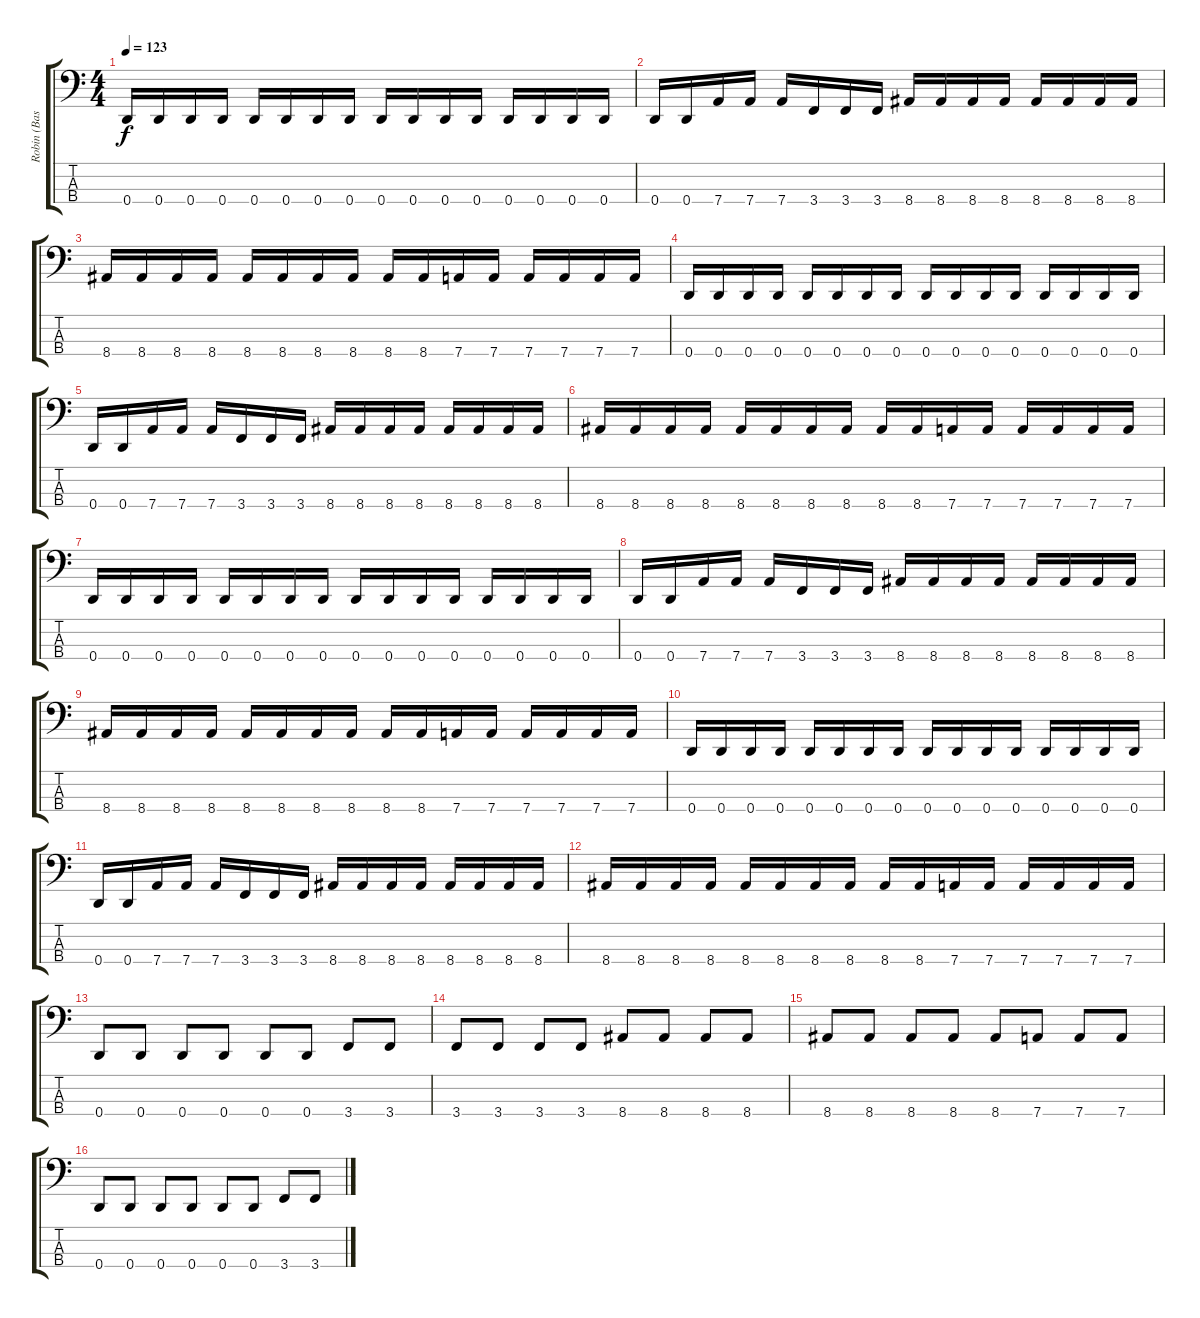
\track ("Robin (Bass)" "Robin (Bas") {instrument electricbassfinger}
\staff {score tabs}
\tuning (G2 D2 A1 D1) {hide}
\ts (4 4)
\tempo 123
\clef f4
\ks c
0.4.16{dy f instrument electricbassfinger} 0.4.16 0.4.16 0.4.16 0.4.16 0.4.16 0.4.16 0.4.16 0.4.16 0.4.16 0.4.16 0.4.16 0.4.16 0.4.16 0.4.16 0.4.16 |
0.4.16 0.4.16 7.4.16 7.4.16 7.4.16 3.4.16 3.4.16 3.4.16 8.4.16 8.4.16 8.4.16 8.4.16 8.4.16 8.4.16 8.4.16 8.4.16 |
8.4.16 8.4.16 8.4.16 8.4.16 8.4.16 8.4.16 8.4.16 8.4.16 8.4.16 8.4.16 7.4.16 7.4.16 7.4.16 7.4.16 7.4.16 7.4.16 |
0.4.16 0.4.16 0.4.16 0.4.16 0.4.16 0.4.16 0.4.16 0.4.16 0.4.16 0.4.16 0.4.16 0.4.16 0.4.16 0.4.16 0.4.16 0.4.16 |
0.4.16 0.4.16 7.4.16 7.4.16 7.4.16 3.4.16 3.4.16 3.4.16 8.4.16 8.4.16 8.4.16 8.4.16 8.4.16 8.4.16 8.4.16 8.4.16 |
8.4.16 8.4.16 8.4.16 8.4.16 8.4.16 8.4.16 8.4.16 8.4.16 8.4.16 8.4.16 7.4.16 7.4.16 7.4.16 7.4.16 7.4.16 7.4.16 |
0.4.16 0.4.16 0.4.16 0.4.16 0.4.16 0.4.16 0.4.16 0.4.16 0.4.16 0.4.16 0.4.16 0.4.16 0.4.16 0.4.16 0.4.16 0.4.16 |
0.4.16 0.4.16 7.4.16 7.4.16 7.4.16 3.4.16 3.4.16 3.4.16 8.4.16 8.4.16 8.4.16 8.4.16 8.4.16 8.4.16 8.4.16 8.4.16 |
8.4.16 8.4.16 8.4.16 8.4.16 8.4.16 8.4.16 8.4.16 8.4.16 8.4.16 8.4.16 7.4.16 7.4.16 7.4.16 7.4.16 7.4.16 7.4.16 |
0.4.16 0.4.16 0.4.16 0.4.16 0.4.16 0.4.16 0.4.16 0.4.16 0.4.16 0.4.16 0.4.16 0.4.16 0.4.16 0.4.16 0.4.16 0.4.16 |
0.4.16 0.4.16 7.4.16 7.4.16 7.4.16 3.4.16 3.4.16 3.4.16 8.4.16 8.4.16 8.4.16 8.4.16 8.4.16 8.4.16 8.4.16 8.4.16 |
8.4.16 8.4.16 8.4.16 8.4.16 8.4.16 8.4.16 8.4.16 8.4.16 8.4.16 8.4.16 7.4.16 7.4.16 7.4.16 7.4.16 7.4.16 7.4.16 |
0.4.8 0.4.8 0.4.8 0.4.8 0.4.8 0.4.8 3.4.8 3.4.8 |
3.4.8 3.4.8 3.4.8 3.4.8 8.4.8 8.4.8 8.4.8 8.4.8 |
8.4.8 8.4.8 8.4.8 8.4.8 8.4.8 7.4.8 7.4.8 7.4.8 |
0.4.8 0.4.8 0.4.8 0.4.8 0.4.8 0.4.8 3.4.8 3.4.8
